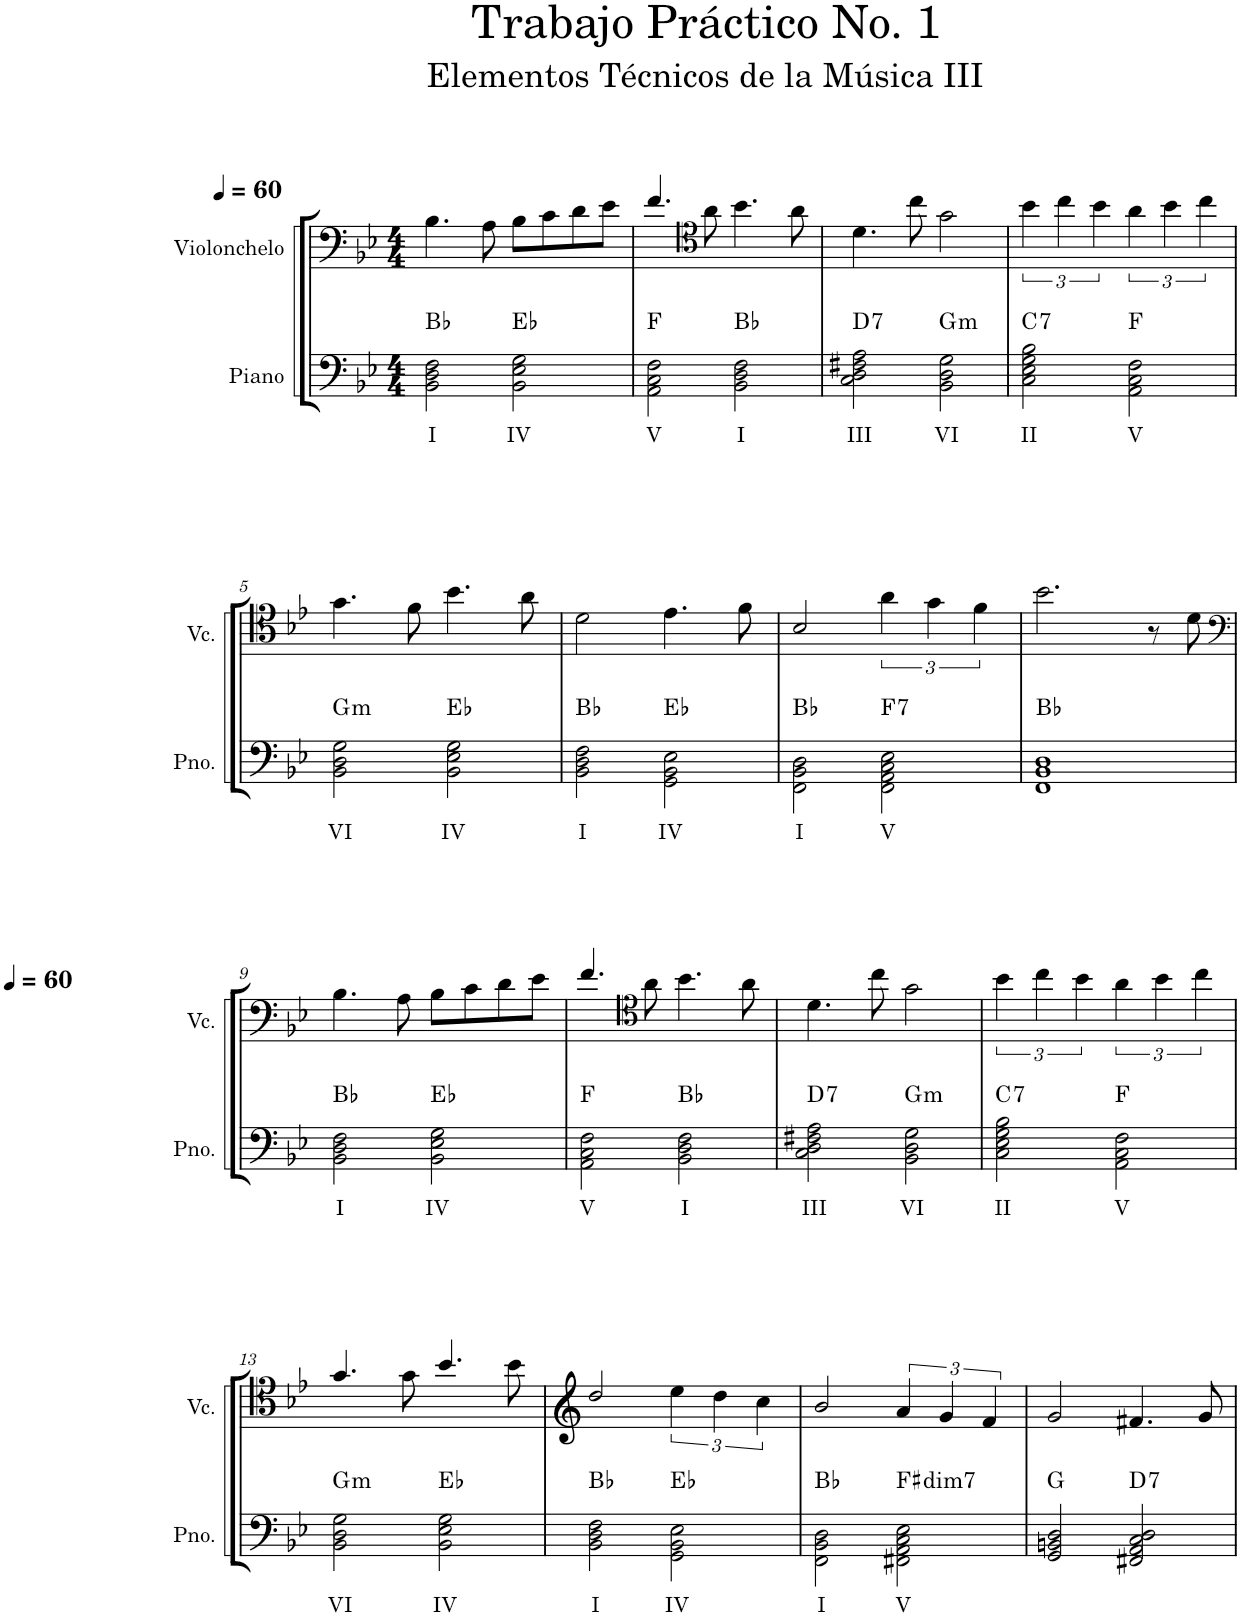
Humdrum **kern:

**kern	**text	**harte	**kern
*part2	*part2	*part2	*part1
*staff2	*staff2	*	*staff1
*I"Piano	*	*	*I"Violonchelo
*I'Pno.	*	*	*I'Vc.
*clefF4	*	*	*clefF4
*k[b-e-]	*	*	*k[b-e-]
*M4/4	*	*	*M4/4
*MM60	*	*	*MM60
=1	=1	=1	=1
!	!LO:LY:b	!	!
2BB-\ 2D\ 2F\	I	Bb:maj	4.B-\
.	.	.	8A\
!	!LO:LY:b	!	!
2BB-\ 2E-\ 2G\	IV	Eb:maj	8B-\L
.	.	.	8c\
.	.	.	8d\
.	.	.	8e-\J
=2	=2	=2	=2
!	!LO:LY:b	!	!
2AA\ 2C\ 2F\	V	F:maj	4.f/
*	*	*	*clefC4
.	.	.	8a\
!	!LO:LY:b	!	!
2BB-\ 2D\ 2F\	I	Bb:maj	4.b-\
.	.	.	8a\
=3	=3	=3	=3
!	!LO:LY:b	!LO:H:kt=7	!
2C\ 2D\ 2F#X\ 2A\	III	D:7	4.d\
.	.	.	8cc\
!	!LO:LY:b	!LO:H:kt=m	!
2BB-\ 2D\ 2G\	VI	G:min	2g\
=4	=4	=4	=4
!	!LO:LY:b	!LO:H:kt=7	!
2C\ 2E-\ 2G\ 2B-\	II	C:7	6b-\
.	.	.	6cc\
.	.	.	6b-\
!	!LO:LY:b	!	!
2AA\ 2C\ 2F\	V	F:maj	6a\
.	.	.	6b-\
.	.	.	6cc\
!!LO:LB:g=z
=5	=5	=5	=5
!	!LO:LY:b	!LO:H:kt=m	!
2BB-\ 2D\ 2G\	VI	G:min	4.g\
.	.	.	8f\
!	!LO:LY:b	!	!
2BB-\ 2E-\ 2G\	IV	Eb:maj	4.b-\
.	.	.	8a\
=6	=6	=6	=6
!	!LO:LY:b	!	!
2BB-\ 2D\ 2F\	I	Bb:maj	2d\
!	!LO:LY:b	!	!
2GG\ 2BB-\ 2E-\	IV	Eb:maj	4.e-\
.	.	.	8f\
=7	=7	=7	=7
!	!LO:LY:b	!	!
2FF\ 2BB-\ 2D\	I	Bb:maj	2B-/
!	!LO:LY:b	!LO:H:kt=7	!
2FF\ 2AA\ 2C\ 2E-\	V	F:7	6a\
.	.	.	6g\
.	.	.	6f\
=8	=8	=8	=8
1FF 1BB- 1D	.	Bb:maj	2.b-\
.	.	.	8r
.	.	.	8d\
!!LO:LB:g=z
=9	=9	=9	=9
*	*	*	*clefF4
*	*	*	*MM60
!	!LO:LY:b	!	!
2BB-\ 2D\ 2F\	I	Bb:maj	4.B-\
.	.	.	8A\
!	!LO:LY:b	!	!
2BB-\ 2E-\ 2G\	IV	Eb:maj	8B-\L
.	.	.	8c\
.	.	.	8d\
.	.	.	8e-\J
=10	=10	=10	=10
!	!LO:LY:b	!	!
2AA\ 2C\ 2F\	V	F:maj	4.f/
*	*	*	*clefC4
.	.	.	8a\
!	!LO:LY:b	!	!
2BB-\ 2D\ 2F\	I	Bb:maj	4.b-\
.	.	.	8a\
=11	=11	=11	=11
!	!LO:LY:b	!LO:H:kt=7	!
2C\ 2D\ 2F#X\ 2A\	III	D:7	4.d\
.	.	.	8cc\
!	!LO:LY:b	!LO:H:kt=m	!
2BB-\ 2D\ 2G\	VI	G:min	2g\
=12	=12	=12	=12
!	!LO:LY:b	!LO:H:kt=7	!
2C\ 2E-\ 2G\ 2B-\	II	C:7	6b-\
.	.	.	6cc\
.	.	.	6b-\
!	!LO:LY:b	!	!
2AA\ 2C\ 2F\	V	F:maj	6a\
.	.	.	6b-\
.	.	.	6cc\
!!LO:LB:g=z
=13	=13	=13	=13
!	!LO:LY:b	!LO:H:kt=m	!
2BB-\ 2D\ 2G\	VI	G:min	4.g/
.	.	.	8g\
!	!LO:LY:b	!	!
2BB-\ 2E-\ 2G\	IV	Eb:maj	4.b-/
.	.	.	8b-\
=14	=14	=14	=14
!	!LO:LY:b	!	!
2BB-\ 2D\ 2F\	I	Bb:maj	2dd/
!	!LO:LY:b	!	!
2GG\ 2BB-\ 2E-\	IV	Eb:maj	6ee-\
.	.	.	6dd\
.	.	.	6cc\
=15	=15	=15	=15
!	!LO:LY:b	!	!
2FF\ 2BB-\ 2D\	I	Bb:maj	2b-/
!	!LO:LY:b	!LO:H:kt=dim7	!
2FF#X\ 2AA\ 2C\ 2E-\	V	F#:dim7	6a/
.	.	.	6g/
.	.	.	6f/
=16	=16	=16	=16
2GG/ 2BBn/ 2D/	.	G:maj	2g/
!	!	!LO:H:kt=7	!
2FF#X/ 2AA/ 2C/ 2D/	.	D:7	4.f#X/
.	.	.	8g/
=	=	=	=
*-	*-	*-	*-
